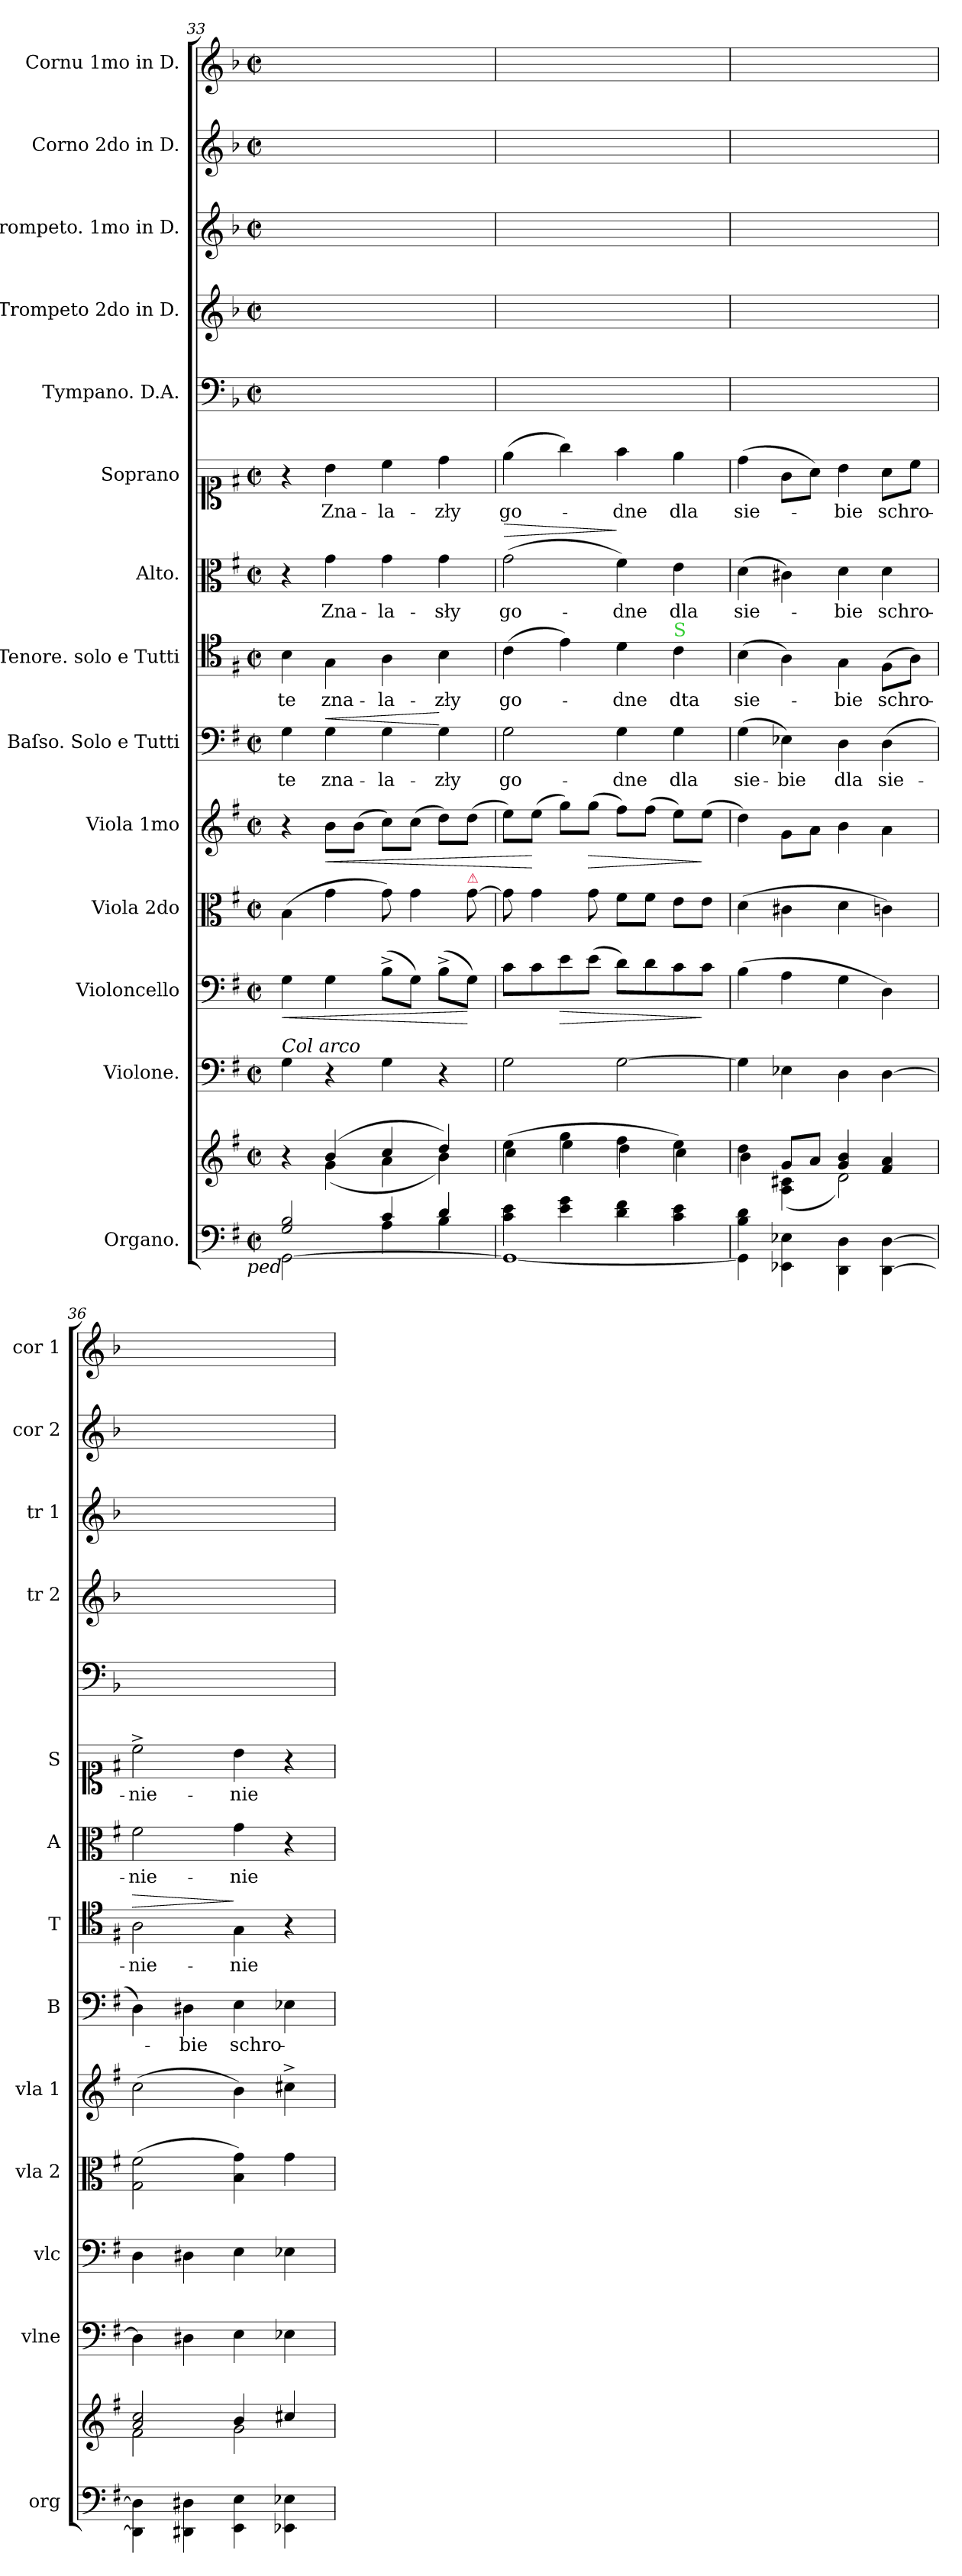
**kern	**kern	**kern	**kern	**dynam	**kern	**kern	**dynam	**kern	**text	**dynam	**kern	**text	**dynam	**kern	**text	**dynam	**kern	**text	**kern	**kern	**kern	**kern	**kern
*part14	*part14	*part13	*part12	*part12	*part11	*part10	*part10	*part9	*part9	*part9	*part8	*part8	*part8	*part7	*part7	*part7	*part6	*part6	*part5	*part4	*part3	*part2	*part1
*staff15	*staff14	*staff13	*staff12	*staff12	*staff11	*staff10	*staff10	*staff9	*staff9	*staff9	*staff8	*staff8	*staff8	*staff7	*staff7	*staff7	*staff6	*staff6	*staff5	*staff4	*staff3	*staff2	*staff1
*I"Organo.	*	*I"Violone.	*I"Violoncello	*	*I"Viola 2do	*I"Viola 1mo	*	*I"Baſso. Solo e Tutti	*	*	*I"Tenore. solo e Tutti	*	*	*I"Alto.	*	*	*I"Soprano	*	*I"Tympano. D.A.	*I"Trompeto 2do in D.	*I"Trompeto. 1mo in D.	*I"Corno 2do in D.	*I"Cornu 1mo in D.
*I'org	*	*I'vlne	*I'vlc	*	*I'vla 2	*I'vla 1	*	*I'B	*	*	*I'T	*	*	*I'A	*	*	*I'S	*	*	*I'tr 2	*I'tr 1	*I'cor 2	*I'cor 1
*clefF4	*clefG2	*clefF4	*clefF4	*	*clefC3	*clefG2	*	*clefF4	*	*	*clefC4	*	*	*clefC3	*	*	*clefC1	*	*clefF4	*clefG2	*clefG2	*clefG2	*clefG2
*	*	*	*	*	*	*	*	*	*	*	*	*	*	*	*	*	*	*	*ITrd-1c-2	*ITrd-1c-2	*ITrd-1c-2	*ITrd-1c-2	*ITrd-1c-2
*k[f#]	*k[f#]	*k[f#]	*k[f#]	*	*k[f#]	*k[f#]	*	*k[f#]	*	*	*k[f#]	*	*	*k[f#]	*	*	*k[f#]	*	*k[f#]	*k[f#]	*k[f#]	*k[f#]	*k[f#]
*G:	*G:	*G:	*G:	*	*G:	*G:	*	*G:	*	*	*G:	*	*	*G:	*	*	*G:	*	*G:	*G:	*G:	*G:	*G:
*M2/2	*M2/2	*M2/2	*M2/2	*	*M2/2	*M2/2	*	*M2/2	*	*	*M2/2	*	*	*M2/2	*	*	*M2/2	*	*M2/2	*M2/2	*M2/2	*M2/2	*M2/2
*met(c|)	*met(c|)	*met(c|)	*met(c|)	*	*met(c|)	*met(c|)	*	*met(c|)	*	*	*met(c|)	*	*	*met(c|)	*	*	*met(c|)	*	*met(c|)	*met(c|)	*met(c|)	*met(c|)	*met(c|)
=33	=33	=33	=33	=33	=33	=33	=33	=33	=33	=33	=33	=33	=33	=33	=33	=33	=33	=33	=33	=33	=33	=33	=33
*^	*	*	*	*	*	*	*	*	*	*	*	*	*	*	*	*	*	*	*	*	*	*	*
*	*^	*	*	*	*	*	*	*	*	*	*	*	*	*	*	*	*	*	*	*	*	*	*	*
!	!	!	!	!LO:TX:a:i:t=Col arco	!	!	!	!	!	!	!	!	!	!	!	!	!	!	!	!	!	!	!	!	!
!LO:TX:b:i:rj:t=ped	!	!	!	!	!	!	!	!	!	!	!	!	!	!	!	!	!	!	!	!	!	!	!	!	!
!	!	!LO:N:vis=2	!	!	!	!LO:HP:b	!	!	!	!	!	!	!	!	!	!	!	!	!	!	!	!	!	!	!
*	*	*	*^	*	*	*	*	*	*	*	*	*	*	*	*	*	*	*	*	*	*	*	*	*	*
2G/ 2B/	2G\yy	[1GG\	4r	4rcyy	4G\	4G\	<	(4B\	4r	.	4G\	-te	.	4B\	-te	.	4r	.	.	4r	.	1ryy	1ryy	1ryy	1ryy	1ryy
!	!	!	!	!	!	!	!	!	!	!LO:HP:b	!	!	!LO:HP:a	!	!	!	!	!	!	!	!	!	!	!	!	!
.	.	.	(4b/	(4g\	4r	4G\	.	4g\	8b\L	<	4G\	zna-	<	4G\	zna-	.	4g\	Zna-	.	4b\	Zna-	.	.	.	.	.
.	.	.	.	.	.	.	.	.	(8b\J	.	.	.	.	.	.	.	.	.	.	.	.	.	.	.	.	.
4c/	4A\	.	4cc/	4a\	4G\	(8B^\L	.	8g\)	8cc\L)	.	4G\	-la-	.	4A\	-la-	.	4g\	-la-	.	4cc\	-la-	.	.	.	.	.
.	.	.	.	.	.	8G\J)	.	4g\	(8cc\J	.	.	.	.	.	.	.	.	.	.	.	.	.	.	.	.	.
4d/	4B\	.	4dd/)	4b\)	4r	(8B^\L	.	.	8dd\L)	.	4G\	-zły	[	4B\	-zły	.	4g\	-sły	.	4dd\	-zły	.	.	.	.	.
!	!	!	!	!	!	!	!	!LO:TX:a:color=crimson:t=⚠	!	!	!	!	!	!	!	!	!	!	!	!	!	!	!	!	!	!
.	.	.	.	.	.	8G\J)	[	[8g\	(8dd\J	.	.	.	.	.	.	.	.	.	.	.	.	.	.	.	.	.
*	*v	*v	*	*	*	*	*	*	*	*	*	*	*	*	*	*	*	*	*	*	*	*	*	*	*	*
=34	=34	=34	=34	=34	=34	=34	=34	=34	=34	=34	=34	=34	=34	=34	=34	=34	=34	=34	=34	=34	=34	=34	=34	=34	=34
!	!	!	!	!	!	!	!	!	!	!	!	!	!	!	!	!	!	!LO:HP:a	!	!	!	!	!	!	!
4c\ 4e\	1GG\_	(4ee\	4cc\	2G\	8c\L	.	8g\]	8ee\L)	.	2G\	go-	.	(4c\	go-	.	(2g\	go-	>	(4ee\	go-	1ryy	1ryy	1ryy	1ryy	1ryy
.	.	.	.	.	8c\	.	4g\	(8ee\J	[	.	.	.	.	.	.	.	.	.	.	.	.	.	.	.	.
!	!	!	!	!	!	!LO:HP:b	!	!	!	!	!	!	!	!	!	!	!	!	!	!	!	!	!	!	!
4e\ 4g\	.	4gg\	4ee\	.	8e\	>	.	8gg\L)	.	.	.	.	4e\)	.	.	.	.	.	4gg\)	.	.	.	.	.	.
!	!	!	!	!	!	!	!	!	!LO:HP:b	!	!	!	!	!	!	!	!	!	!	!	!	!	!	!	!
.	.	.	.	.	(8e\J	.	8g\	(8gg\J	>	.	.	.	.	.	.	.	.	.	.	.	.	.	.	.	.
4d\ 4f#\	.	4ff#\	4dd\	[2G\	8d\L)	.	8f#\L	8ff#\L)	.	4G\	-dne	.	4d\	-dne	.	4f#\)	-dne	]	4ff#\	-dne	.	.	.	.	.
.	.	.	.	.	8d\	.	8f#\J	(8ff#\J	.	.	.	.	.	.	.	.	.	.	.	.	.	.	.	.	.
!	!	!	!	!	!	!	!	!	!	!	!	!	!LO:TX:a:color=limegreen:t=S	!	!	!	!	!	!	!	!	!	!	!	!
4c\ 4e\	.	4ee\)	4cc\	.	8c\	.	8e\L	8ee\L)	.	4G\	dla	.	4c\	dta	.	4e\	dla	.	4ee\	dla	.	.	.	.	.
.	.	.	.	.	8c\J	]	8e\J	(8ee\J	]	.	.	.	.	.	.	.	.	.	.	.	.	.	.	.	.
=35	=35	=35	=35	=35	=35	=35	=35	=35	=35	=35	=35	=35	=35	=35	=35	=35	=35	=35	=35	=35	=35	=35	=35	=35	=35
4B\ 4d\	4GG\]	4dd\	4b\	4G\]	(4B\	.	(4d\	4dd\)	.	(4G\	sie-	.	(4B\	sie-	.	(4d\	sie-	.	(4dd\	sie-	1ryy	1ryy	1ryy	1ryy	1ryy
4EE-X\ 4E-X\	2.GG/yy	8g/L	(4A\ 4c#X\	4E-X\	4A\	.	4c#X\	8g\L	.	4E-X\)	-bie	.	4A\)	.	.	4c#X\)	.	.	8g\L	.	.	.	.	.	.
.	.	8a/J	.	.	.	.	.	8a\J	.	.	.	.	.	.	.	.	.	.	8a\J)	.	.	.	.	.	.
4DD\ 4D\	.	4g/ 4b/	2d\)	4D\	4G\	.	4d\	4b\	.	4D\	dla	.	4G\	-bie	.	4d\	-bie	.	4b\	-bie	.	.	.	.	.
[4DD\ [4D\	.	4f#/ 4a/	.	[4D\	4D\)	.	4cn\)	4a\	.	(4D\	sie-	.	(8F#\L	schro-	.	4d\	schro-	.	8a\L	schro-	.	.	.	.	.
.	.	.	.	.	.	.	.	.	.	.	.	.	8A\J)	.	.	.	.	.	8cc\J	.	.	.	.	.	.
*v	*v	*	*	*	*	*	*	*	*	*	*	*	*	*	*	*	*	*	*	*	*	*	*	*	*
=36	=36	=36	=36	=36	=36	=36	=36	=36	=36	=36	=36	=36	=36	=36	=36	=36	=36	=36	=36	=36	=36	=36	=36	=36
!	!	!	!	!	!	!	!	!	!	!	!	!	!	!LO:HP:a	!	!	!	!	!	!	!	!	!	!
4DD]\ 4D]\	2a/ 2cc/	2f#\	4D\]	4D\	.	(2G\ 2f#\	(2cc\	.	4D\)	.	.	2A\	-nie-	>	2f#\	-nie-	.	2cc^\	-nie-	1ryy	1ryy	1ryy	1ryy	1ryy
4DD#X\ 4D#X\	.	.	4D#X\	4D#X\	.	.	.	.	4D#X\	-bie	.	.	.	.	.	.	.	.	.	.	.	.	.	.
4EE\ 4E\	4b/	2g\	4E\	4E\	.	4B\ 4g\)	4b\)	.	4E\	schro-	.	4G\	-nie	]	4g\	-nie	.	4b\	-nie	.	.	.	.	.
4EE-X\ 4E-X\	4cc#X/	.	4E-X\	4E-X\	.	4g\	4cc#X^\	.	4E-X\	.	.	4r	.	.	4r	.	.	4r	.	.	.	.	.	.
*	*v	*v	*	*	*	*	*	*	*	*	*	*	*	*	*	*	*	*	*	*	*	*	*	*
=	=	=	=	=	=	=	=	=	=	=	=	=	=	=	=	=	=	=	=	=	=	=	=
*-	*-	*-	*-	*-	*-	*-	*-	*-	*-	*-	*-	*-	*-	*-	*-	*-	*-	*-	*-	*-	*-	*-	*-
